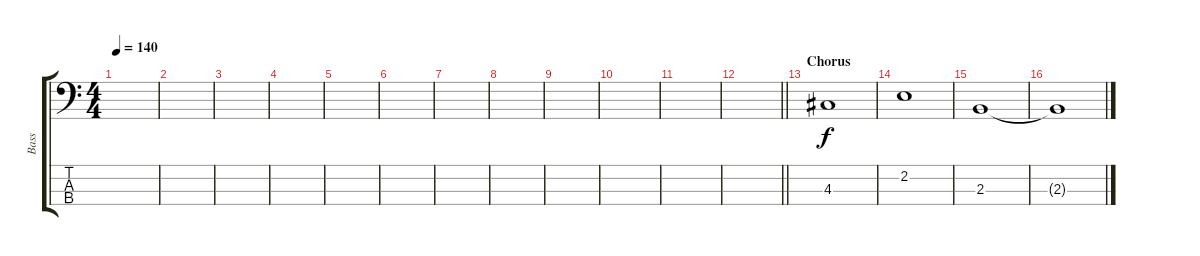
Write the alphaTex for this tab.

\track ("Bass" "Bass") {instrument electricbassfinger}
\staff {score tabs}
\tuning (G2 D2 A1 E1) {hide}
\ts (4 4)
\tempo 140
\clef f4
\ks c
|
|
|
|
|
|
|
|
|
|
|
\barLineRight lightlight
|
\section ("" "Chorus")
4.3.1 |
2.2.1 |
2.3.1 |
2.3{t}.1
